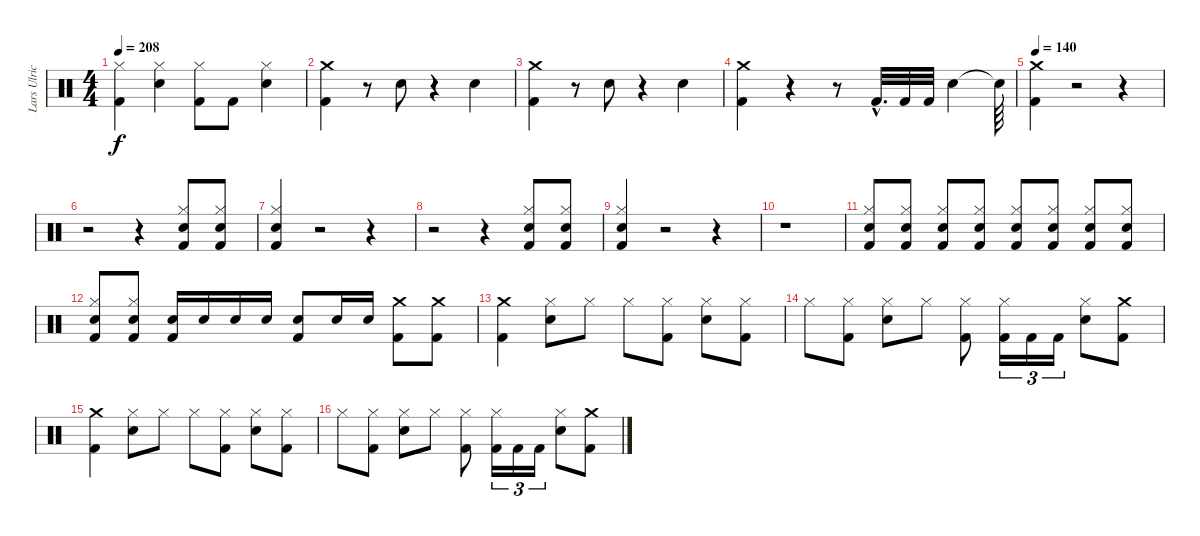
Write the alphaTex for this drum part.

\track ("Lars Ulrich" "Lars Ulric") {instrument percussion}
\staff {score}
\articulation defaults
\ts (4 4)
\tempo 208
\clef neutral
\ks c
("Kick (hit) 2" "Hi-Hat (closed)").4{dy f} ("Snare (hit) 2" "Hi-Hat (closed)").4 ("Kick (hit) 2" "Hi-Hat (closed)").8 "Kick (hit) 2".8 ("Snare (hit) 2" "Hi-Hat (closed)").4 |
("Kick (hit) 2" "Crash medium (hit)").4 r.8 "Snare (hit) 2".8 r.4 "Snare (hit) 2".4 |
("Kick (hit) 2" "Crash medium (hit)").4 r.8 "Snare (hit) 2".8 r.4 "Snare (hit) 2".4 |
("Kick (hit) 2" "Crash medium (hit)").4 r.4 r.8 "Kick (hit) 2"{hac}.32{d} "Kick (hit) 2".32 "Kick (hit) 2".32 "Snare (hit) 2".4 "Snare (hit)"{t}.64 |
\tempo 140
("Kick (hit) 2" "Crash medium (hit)").4 r.2 r.4 |
r.2 r.4 ("Kick (hit) 2" "Snare (hit) 2" "Hi-Hat (closed)").8 ("Hi-Hat (closed)" "Snare (hit) 2" "Kick (hit) 2").8 |
("Kick (hit) 2" "Snare (hit) 2" "Hi-Hat (closed)").4 r.2 r.4 |
r.2 r.4 ("Kick (hit) 2" "Snare (hit) 2" "Hi-Hat (closed)").8 ("Hi-Hat (closed)" "Snare (hit) 2" "Kick (hit) 2").8 |
("Kick (hit) 2" "Snare (hit) 2" "Hi-Hat (closed)").4 r.2 r.4 |
r.1 |
("Snare (hit) 2" "Hi-Hat (closed)" "Kick (hit) 2").8 ("Hi-Hat (closed)" "Snare (hit) 2" "Kick (hit) 2").8 ("Snare (hit) 2" "Hi-Hat (closed)" "Kick (hit) 2").8 ("Hi-Hat (closed)" "Snare (hit) 2" "Kick (hit) 2").8 ("Snare (hit) 2" "Hi-Hat (closed)" "Kick (hit) 2").8 ("Hi-Hat (closed)" "Snare (hit) 2" "Kick (hit) 2").8 ("Snare (hit) 2" "Hi-Hat (closed)" "Kick (hit) 2").8 ("Hi-Hat (closed)" "Snare (hit) 2" "Kick (hit) 2").8 |
("Snare (hit) 2" "Hi-Hat (closed)" "Kick (hit) 2").8 ("Hi-Hat (closed)" "Snare (hit) 2" "Kick (hit) 2").8 ("Kick (hit) 2" "Snare (hit) 2").16 "Snare (hit) 2".16 "Snare (hit) 2".16 "Snare (hit) 2".16 ("Kick (hit) 2" "Snare (hit) 2").8 "Snare (hit) 2".16 "Snare (hit) 2".16 ("Crash medium (hit)" "Kick (hit) 2").8 ("Crash medium (hit)" "Kick (hit) 2").8 |
("Kick (hit) 2" "Crash medium (hit)").4 ("Snare (hit) 2" "Hi-Hat (closed)").8 "Hi-Hat (closed)".8 "Hi-Hat (closed)".8 ("Kick (hit) 2" "Hi-Hat (closed)").8 ("Snare (hit) 2" "Hi-Hat (closed)").8 ("Kick (hit) 2" "Hi-Hat (closed)").8 |
"Hi-Hat (closed)".8 ("Kick (hit) 2" "Hi-Hat (closed)").8 ("Snare (hit) 2" "Hi-Hat (closed)").8 "Hi-Hat (closed)".8 ("Kick (hit) 2" "Hi-Hat (closed)").8 ("Kick (hit) 2" "Hi-Hat (closed)").16{tu (3 2)} "Kick (hit) 2".16{tu (3 2)} "Kick (hit) 2".16{tu (3 2)} ("Snare (hit) 2" "Hi-Hat (closed)").8 ("Kick (hit) 2" "Crash medium (hit)").8 |
("Kick (hit) 2" "Crash medium (hit)").4 ("Snare (hit) 2" "Hi-Hat (closed)").8 "Hi-Hat (closed)".8 "Hi-Hat (closed)".8 ("Kick (hit) 2" "Hi-Hat (closed)").8 ("Snare (hit) 2" "Hi-Hat (closed)").8 ("Kick (hit) 2" "Hi-Hat (closed)").8 |
"Hi-Hat (closed)".8 ("Kick (hit) 2" "Hi-Hat (closed)").8 ("Snare (hit) 2" "Hi-Hat (closed)").8 "Hi-Hat (closed)".8 ("Kick (hit) 2" "Hi-Hat (closed)").8 ("Kick (hit) 2" "Hi-Hat (closed)").16{tu (3 2)} "Kick (hit) 2".16{tu (3 2)} "Kick (hit) 2".16{tu (3 2)} ("Snare (hit) 2" "Hi-Hat (closed)").8 ("Kick (hit) 2" "Crash medium (hit)").8
